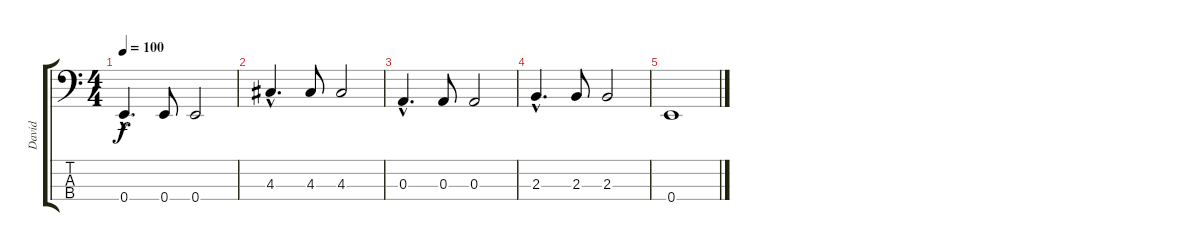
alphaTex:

\track ("David" "David") {instrument electricbasspick}
\staff {score tabs}
\tuning (G2 D2 A1 E1) {hide}
\ts (4 4)
\tempo 100
\clef f4
\ks c
0.4{hac}.4{d dy f} 0.4.8 0.4.2 |
4.3{hac}.4{d} 4.3.8 4.3.2 |
0.3{hac}.4{d} 0.3.8 0.3.2 |
2.3{hac}.4{d} 2.3.8 2.3.2 |
0.4.1
